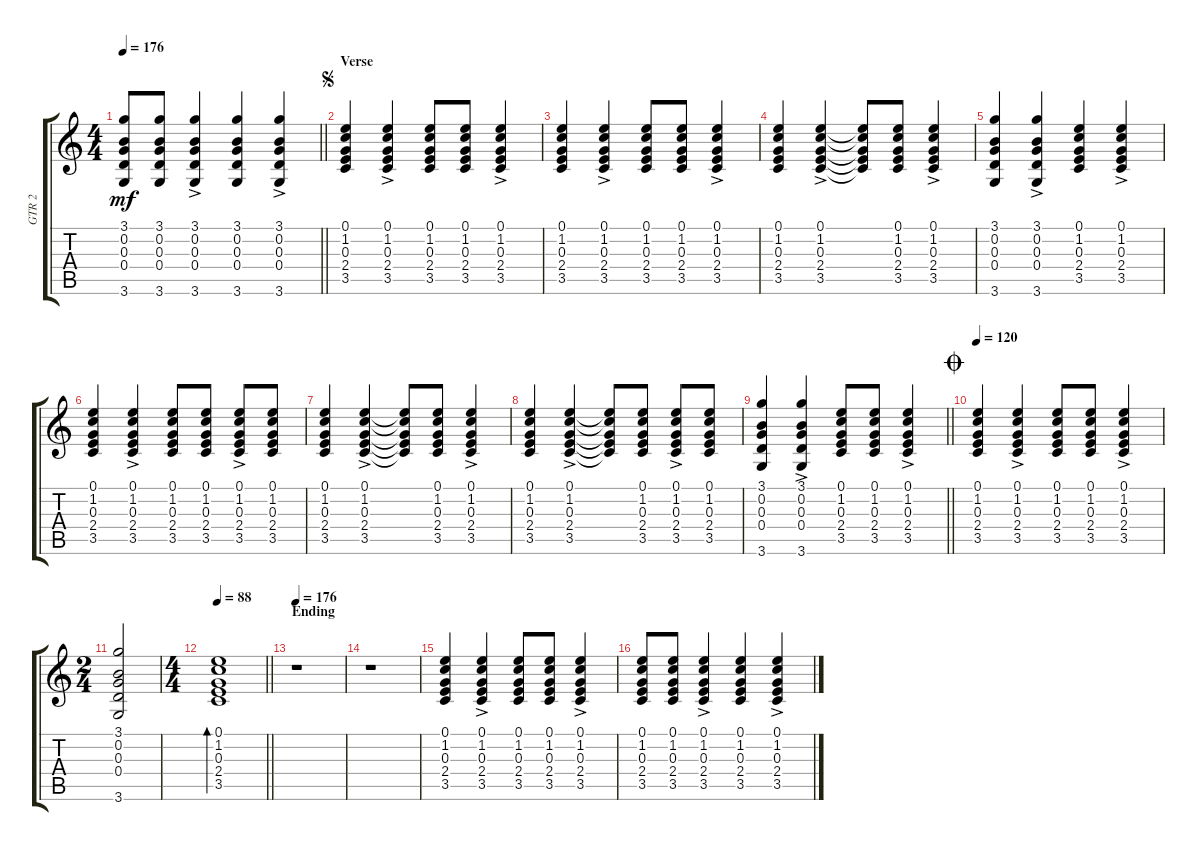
\track ("GTR 2" "GTR 2") {instrument acousticguitarsteel}
\staff {score tabs}
\tuning (E4 B3 G3 D3 A2 E2) {hide}
\ts (4 4)
\tempo 176
\clef g2
\barLineRight lightlight
\ks c
(3.1 0.2 0.3 0.4 3.6).8{dy mf} (3.1 0.2 0.3 0.4 3.6).8 (3.1{ac} 0.2{ac} 0.3{ac} 0.4{ac} 3.6{ac}).4 (3.1 0.2 0.3 0.4 3.6).4 (3.1{ac} 0.2{ac} 0.3{ac} 0.4{ac} 3.6{ac}).4 |
\section ("" "Verse")
\jump segno
(0.1 1.2 0.3 2.4 3.5).4 (0.1{ac} 1.2{ac} 0.3{ac} 2.4{ac} 3.5{ac}).4 (0.1 1.2 0.3 2.4 3.5).8 (0.1 1.2 0.3 2.4 3.5).8 (0.1{ac} 1.2{ac} 0.3{ac} 2.4{ac} 3.5{ac}).4 |
(0.1 1.2 0.3 2.4 3.5).4 (0.1{ac} 1.2{ac} 0.3{ac} 2.4{ac} 3.5{ac}).4 (0.1 1.2 0.3 2.4 3.5).8 (0.1 1.2 0.3 2.4 3.5).8 (0.1{ac} 1.2{ac} 0.3{ac} 2.4{ac} 3.5{ac}).4 |
(0.1 1.2 0.3 2.4 3.5).4 (0.1{ac} 1.2{ac} 0.3{ac} 2.4{ac} 3.5{ac}).4 (0.1{t} 1.2{t} 0.3{t} 2.4{t} 3.5{t}).8 (0.1 1.2 0.3 2.4 3.5).8 (0.1{ac} 1.2{ac} 0.3{ac} 2.4{ac} 3.5{ac}).4 |
(3.1 0.2 0.3 0.4 3.6).4 (3.1{ac} 0.2{ac} 0.3{ac} 0.4{ac} 3.6{ac}).4 (0.1 1.2 0.3 2.4 3.5).4 (0.1{ac} 1.2{ac} 0.3{ac} 2.4{ac} 3.5{ac}).4 |
(0.1 1.2 0.3 2.4 3.5).4 (0.1{ac} 1.2{ac} 0.3{ac} 2.4{ac} 3.5{ac}).4 (0.1 1.2 0.3 2.4 3.5).8 (0.1 1.2 0.3 2.4 3.5).8 (0.1{ac} 1.2{ac} 0.3{ac} 2.4{ac} 3.5{ac}).8 (0.1 1.2 0.3 2.4 3.5).8 |
(0.1 1.2 0.3 2.4 3.5).4 (0.1{ac} 1.2{ac} 0.3{ac} 2.4{ac} 3.5{ac}).4 (0.1{t} 1.2{t} 0.3{t} 2.4{t} 3.5{t}).8 (0.1 1.2 0.3 2.4 3.5).8 (0.1{ac} 1.2{ac} 0.3{ac} 2.4{ac} 3.5{ac}).4 |
(0.1 1.2 0.3 2.4 3.5).4 (0.1{ac} 1.2{ac} 0.3{ac} 2.4{ac} 3.5{ac}).4 (0.1{t} 1.2{t} 0.3{t} 2.4{t} 3.5{t}).8 (0.1 1.2 0.3 2.4 3.5).8 (0.1{ac} 1.2{ac} 0.3{ac} 2.4{ac} 3.5{ac}).8 (0.1 1.2 0.3 2.4 3.5).8 |
\barLineRight lightlight
(3.1 0.2 0.3 0.4 3.6).4 (3.1{ac} 0.2{ac} 0.3{ac} 0.4{ac} 3.6{ac}).4 (0.1 1.2 0.3 2.4 3.5).8 (0.1 1.2 0.3 2.4 3.5).8 (0.1{ac} 1.2{ac} 0.3{ac} 2.4{ac} 3.5{ac}).4 |
\jump coda
\tempo 120
(0.1 1.2 0.3 2.4 3.5).4 (0.1{ac} 1.2{ac} 0.3{ac} 2.4{ac} 3.5{ac}).4 (0.1 1.2 0.3 2.4 3.5).8 (0.1 1.2 0.3 2.4 3.5).8 (0.1{ac} 1.2{ac} 0.3{ac} 2.4{ac} 3.5{ac}).4 |
\ts (2 4)
(3.1 0.2 0.3 0.4 3.6).2 |
\ts (4 4)
\tempo 88
\barLineRight lightlight
(0.1 1.2 0.3 2.4 3.5).1{bd 480} |
\section ("" "Ending")
\tempo 176
r.1 |
r.1 |
(0.1 1.2 0.3 2.4 3.5).4 (0.1{ac} 1.2{ac} 0.3{ac} 2.4{ac} 3.5{ac}).4 (0.1 1.2 0.3 2.4 3.5).8 (0.1 1.2 0.3 2.4 3.5).8 (0.1{ac} 1.2{ac} 0.3{ac} 2.4{ac} 3.5{ac}).4 |
(0.1 1.2 0.3 2.4 3.5).8 (0.1 1.2 0.3 2.4 3.5).8 (0.1{ac} 1.2{ac} 0.3{ac} 2.4{ac} 3.5{ac}).4 (0.1 1.2 0.3 2.4 3.5).4 (0.1{ac} 1.2{ac} 0.3{ac} 2.4{ac} 3.5{ac}).4
